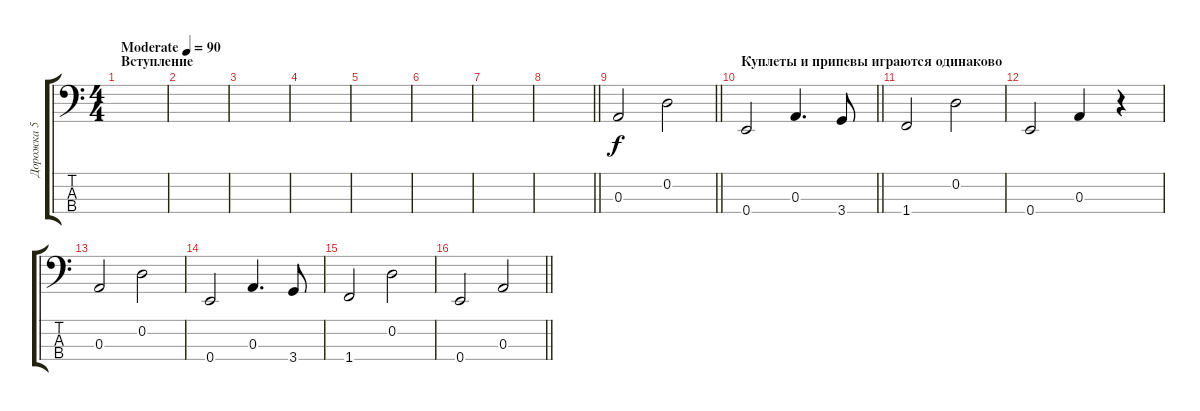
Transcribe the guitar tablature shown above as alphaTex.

\track ("Дорожка 5" "Дорожка 5") {instrument electricbassfinger}
\staff {score tabs}
\tuning (G2 D2 A1 E1) {hide}
\ts (4 4)
\section ("" "Вступление")
\tempo (90 "Moderate")
\clef f4
\ks c
|
|
|
|
|
|
|
\barLineRight lightlight
|
\section ("" "")
\barLineRight lightlight
0.3.2 0.2.2 |
\section ("" "Куплеты и припевы играются одинаково")
\barLineRight lightlight
0.4.2 0.3.4{d} 3.4.8 |
\section ("" "")
1.4.2 0.2.2 |
0.4.2 0.3.4 r.4 |
0.3.2 0.2.2 |
0.4.2 0.3.4{d} 3.4.8 |
1.4.2 0.2.2 |
\barLineRight lightlight
0.4.2 0.3.2
